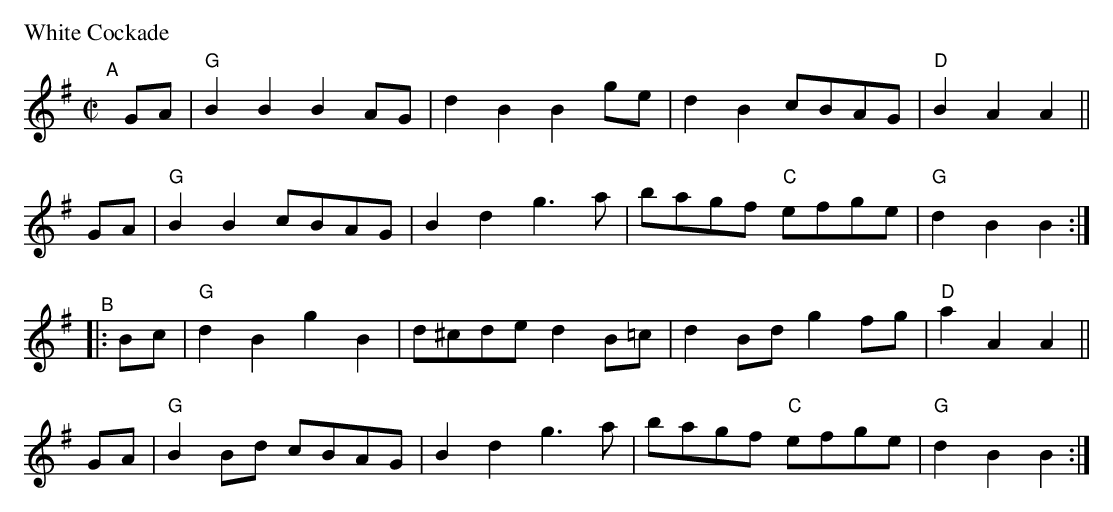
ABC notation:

X:1
P: White Cockade
M: C|
L: 1/8
K: G
"^A"[|]\
GA | "G"B2B2 B2AG | d2B2 B2ge | d2B2 cBAG | "D"B2A2 A2 ||
GA | "G"B2B2 cBAG | B2d2 g3a | bagf "C"efge | "G"d2B2 B2 :|
"^B"\
|: Bc | "G"d2B2 g2B2 | d^cde d2B=c | d2Bd g2fg | "D"a2A2 A2 ||
GA | "G"B2Bd cBAG | B2d2 g3a | bagf "C"efge | "G"d2B2 B2 :|
